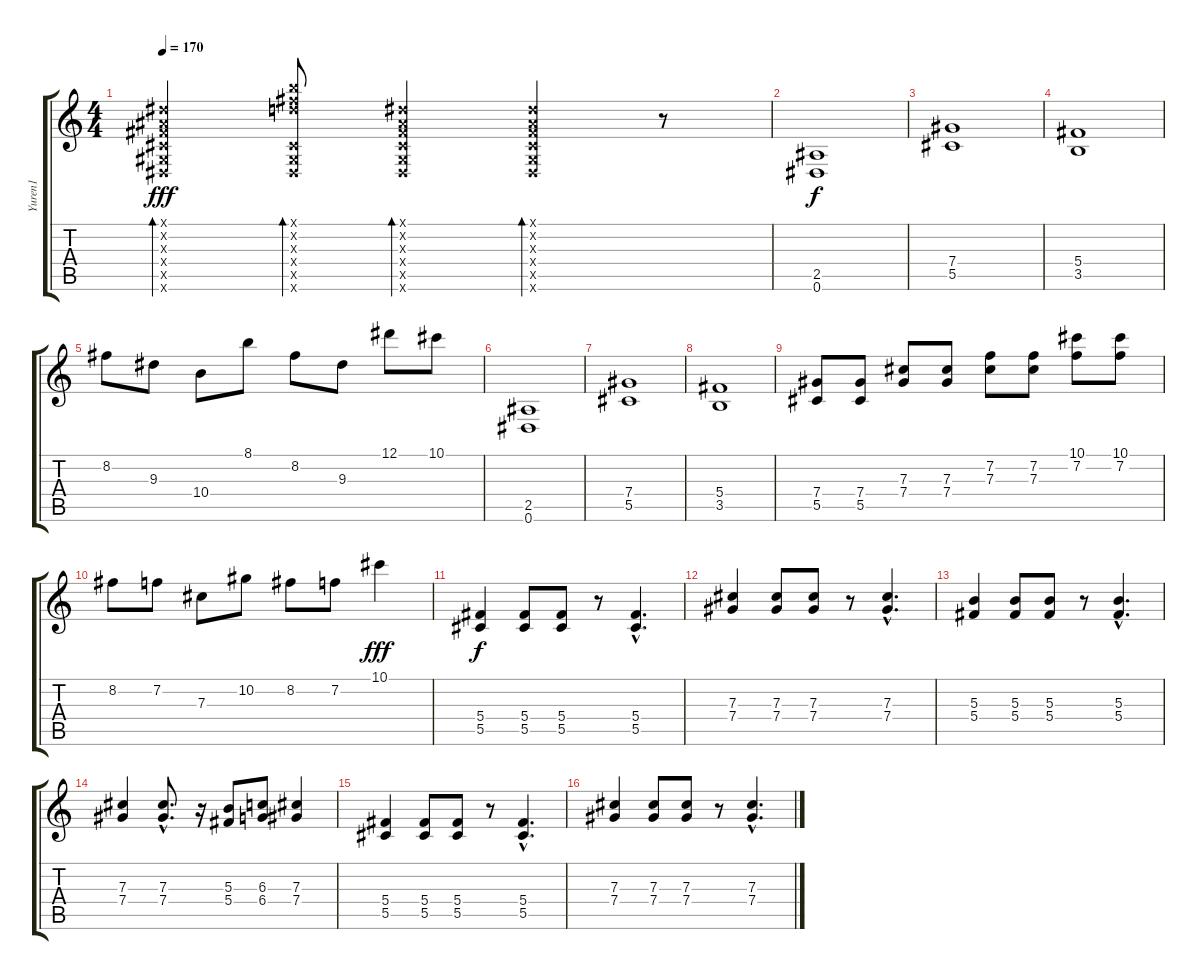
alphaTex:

\track ("Yuren1" "Yuren1") {instrument distortionguitar}
\staff {score tabs}
\tuning (Eb4 Bb3 Gb3 Db3 Ab2 Eb2) {hide}
\ts (4 4)
\tempo 170
\clef g2
\ks c
(0.1{x} 0.2{x} 0.3{x} 0.4{x} 0.5{x} 0.6{x}).4{bd 30 dy fff instrument distortionguitar} (8.1{x} 8.2{x} 8.3{x} 0.4{x} 0.5{x} 0.6{x}).8{bd 30} (0.1{x} 0.2{x} 0.3{x} 0.4{x} 0.5{x} 0.6{x}).4{bd 30} (0.1{x} 0.2{x} 0.3{x} 0.4{x} 0.5{x} 0.6{x}).4{bd 30} r.8 |
(2.5 0.6).1{dy f} |
(7.4 5.5).1 |
(5.4 3.5).1 |
8.2.8 9.3.8 10.4.8 8.1.8 8.2.8 9.3.8 12.1.8 10.1.8 |
(2.5 0.6).1 |
(7.4 5.5).1 |
(5.4 3.5).1 |
(7.4 5.5).8 (7.4 5.5).8 (7.3 7.4).8 (7.3 7.4).8 (7.2 7.3).8 (7.2 7.3).8 (10.1 7.2).8 (10.1 7.2).8 |
8.2.8 7.2.8 7.3.8 10.2.8 8.2.8 7.2.8 10.1.4{dy fff} |
(5.4 5.5).4{dy f instrument distortionguitar} (5.4 5.5).8 (5.4 5.5).8 r.8 (5.4{hac} 5.5{hac}).4{d} |
(7.3 7.4).4 (7.3 7.4).8 (7.3 7.4).8 r.8 (7.3{hac} 7.4{hac}).4{d} |
(5.3 5.4).4 (5.3 5.4).8 (5.3 5.4).8 r.8 (5.3{hac} 5.4{hac}).4{d} |
(7.3 7.4).4 (7.3{hac} 7.4{hac}).8{d} r.16 (5.3 5.4).8 (6.3 6.4).8 (7.3 7.4).4 |
(5.4 5.5).4 (5.4 5.5).8 (5.4 5.5).8 r.8 (5.4{hac} 5.5{hac}).4{d} |
(7.3 7.4).4 (7.3 7.4).8 (7.3 7.4).8 r.8 (7.3{hac} 7.4{hac}).4{d}
